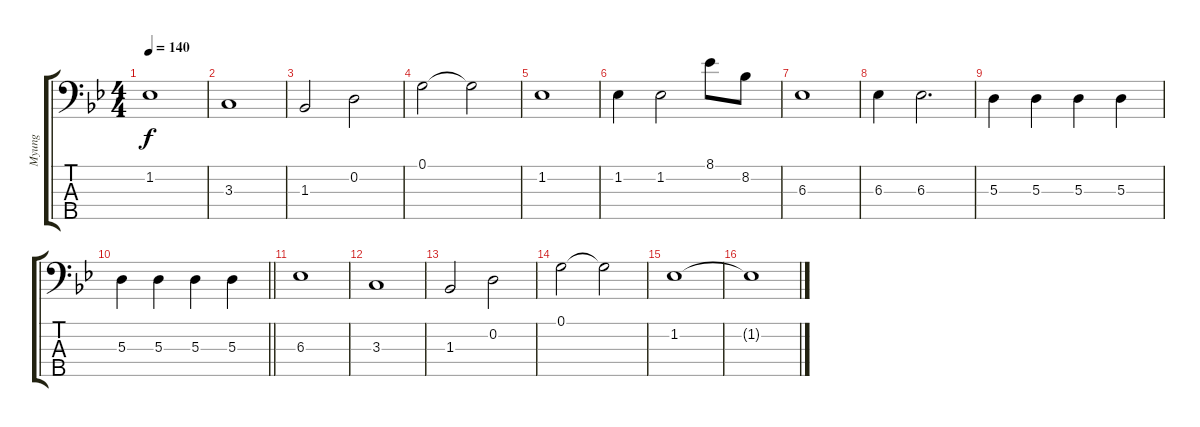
\track ("Myung" "Myung") {instrument electricbassfinger}
\staff {score tabs}
\tuning (G2 D2 A1 E1 B0) {hide}
\ts (4 4)
\tempo 140
\clef f4
\ks bb
1.2.1{dy f} |
3.3.1 |
1.3.2 0.2.2 |
0.1.2 0.1{t}.2 |
1.2.1 |
1.2.4 1.2.2 8.1.8 8.2.8 |
6.3.1 |
6.3.4 6.3.2{d} |
5.3.4 5.3.4 5.3.4 5.3.4 |
\barLineRight lightlight
5.3.4 5.3.4 5.3.4 5.3.4 |
6.3.1 |
3.3.1 |
1.3.2 0.2.2 |
0.1.2 0.1{t}.2 |
1.2.1 |
1.2{t}.1
